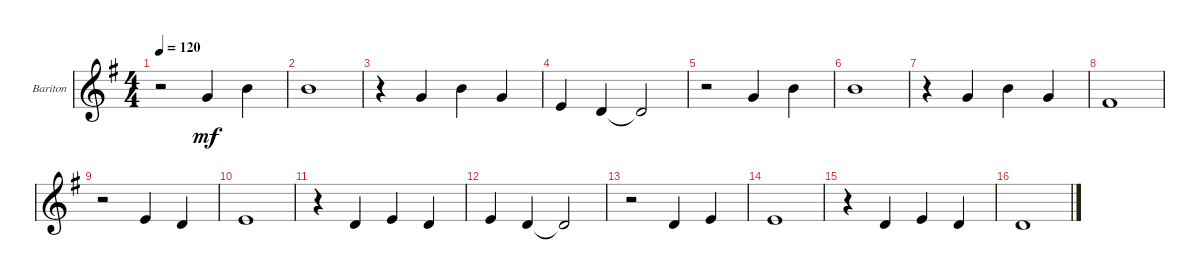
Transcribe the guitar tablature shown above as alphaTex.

\defaultSystemsLayout 4
\bracketExtendMode groupsimilarinstruments
\firstSystemTrackNameOrientation horizontal
\otherSystemsTrackNameOrientation horizontal
\track ("Bariton" "Bariton") {instrument acousticguitarsteel}
\staff {score}
\tuning (E4 B3 G3 D3 A2 E2)
\ts (4 4)
\tempo 120
\clef g2
\scale
0.487395
\ks g
r.2{dy mf instrument acousticguitarsteel} 0.3.4 0.2.4 |
\scale
0.256303 4.3.1 |
\scale
0.256303 r.4 0.3.4 4.3.4 0.3.4 |
\scale
0.333333 7.5.4 0.4.4 0.4{t}.2 |
\scale
0.333333 r.2 0.3.4 4.3.4 |
\scale
0.333333 4.3.1 |
\scale
0.333333 r.4 0.3.4 4.3.4 0.3.4 |
\scale
0.333333 4.4.1 |
\scale
0.333333 r.2 7.5.4 5.5.4 |
\scale
0.333333 2.4.1 |
\scale
0.333333 r.4 5.5.4 7.5.4 5.5.4 |
\scale
0.333333 7.5.4 0.4.4 0.4{t}.2 |
\scale
0.333333 r.2 5.5.4 7.5.4 |
\scale
0.333333 2.4.1 |
\scale
0.333333 r.4 5.5.4 7.5.4 5.5.4 |
0.4.1
